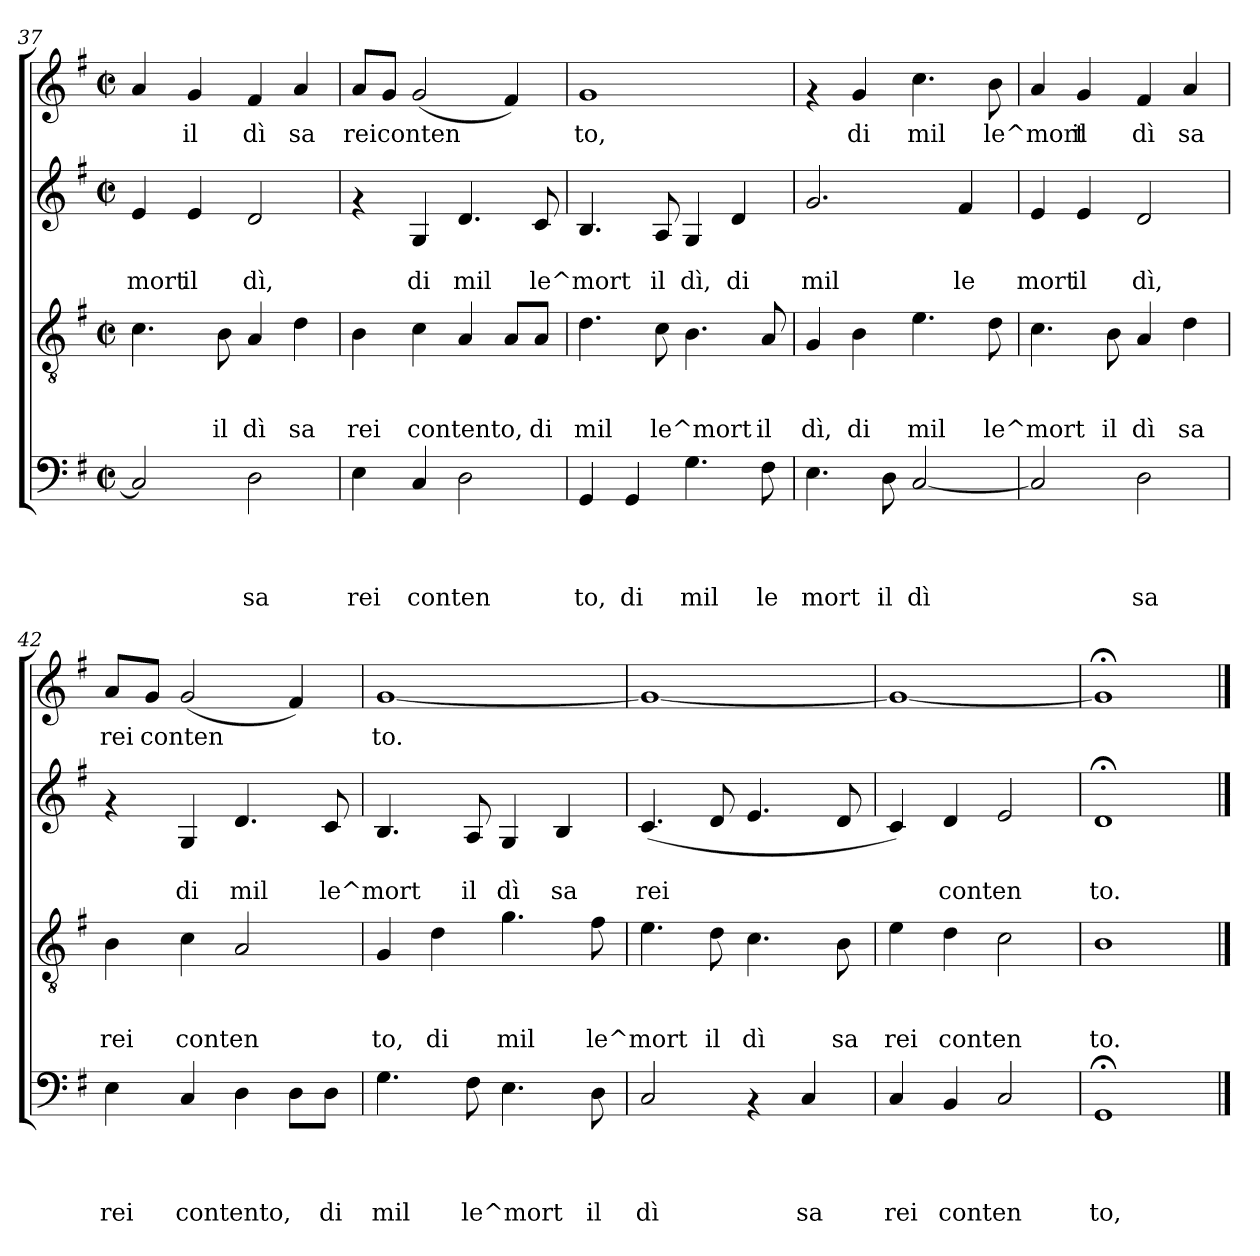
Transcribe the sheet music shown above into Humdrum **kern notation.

**kern	**text	**text	**text	**text	**kern	**text	**text	**text	**kern	**text	**text	**kern	**text
*part4	*part4	*part4	*part4	*part4	*part3	*part3	*part3	*part3	*part2	*part2	*part2	*part1	*part1
*staff4	*staff4	*staff4	*staff4	*staff4	*staff3	*staff3	*staff3	*staff3	*staff2	*staff2	*staff2	*staff1	*staff1
*clefF4	*	*	*	*	*clefGv2	*	*	*	*clefG2	*	*	*clefG2	*
*k[f#]	*	*	*	*	*k[f#]	*	*	*	*k[f#]	*	*	*k[f#]	*
*G:	*	*	*	*	*G:	*	*	*	*G:	*	*	*G:	*
*M2/2	*	*	*	*	*M2/2	*	*	*	*M2/2	*	*	*M2/2	*
*met(c|)	*	*	*	*	*met(c|)	*	*	*	*met(c|)	*	*	*met(c|)	*
=37	=37	=37	=37	=37	=37	=37	=37	=37	=37	=37	=37	=37	=37
!	!	!	!	!	!	!	!	!	!	!	!LO:LY:b	!	!
2C/]	.	.	.	.	4.c\	.	.	.	4e/	.	mort	4a/	.
!	!	!	!	!	!	!	!	!	!	!	!LO:LY:b	!	!LO:LY:b
.	.	.	.	.	.	.	.	.	4e/	.	il	4g/	il
!	!	!	!	!	!	!	!	!LO:LY:b	!	!	!	!	!
.	.	.	.	.	8B\	.	.	il	.	.	.	.	.
!	!	!	!	!LO:LY:b	!	!	!	!LO:LY:b	!	!	!LO:LY:b	!	!LO:LY:b
2D\	.	.	.	sa	4A/	.	.	dì	2d/	.	dì,	4f#/	dì
!	!	!	!	!	!	!	!	!LO:LY:b	!	!	!	!	!LO:LY:b
.	.	.	.	.	4d\	.	.	sa	.	.	.	4a/	sa
=38	=38	=38	=38	=38	=38	=38	=38	=38	=38	=38	=38	=38	=38
!	!	!	!	!LO:LY:b	!	!	!	!LO:LY:b	!	!	!	!	!LO:LY:b
4E\	.	.	.	rei	4B\	.	.	rei	4rf	.	.	8a/L	rei
!	!	!	!	!	!	!	!	!	!	!	!	!	!LO:LY:b
.	.	.	.	.	.	.	.	.	.	.	.	8g/J	conten
!	!	!	!	!LO:LY:b	!	!	!	!LO:LY:b	!	!	!LO:LY:b	!	!
4C/	.	.	.	conten	4c\	.	.	contento,	4G/	.	di	(<2g/	.
!	!	!	!	!	!	!	!	!	!	!	!LO:LY:b	!	!
2D\	.	.	.	.	4A/	.	.	.	4.d/	.	mil	.	.
.	.	.	.	.	8A/L	.	.	.	.	.	.	4f#/)	.
!	!	!	!	!	!	!	!	!LO:LY:b	!	!	!LO:LY:b	!	!
.	.	.	.	.	8A/J	.	.	di	8c/	.	le^mort	.	.
=39	=39	=39	=39	=39	=39	=39	=39	=39	=39	=39	=39	=39	=39
!	!	!	!	!LO:LY:b	!	!	!	!LO:LY:b	!	!	!	!	!LO:LY:b
4GG/	.	.	.	to,	4.d\	.	.	mil	4.B/	.	.	1g	to,
!	!	!	!	!LO:LY:b	!	!	!	!	!	!	!	!	!
4GG/	.	.	.	di	.	.	.	.	.	.	.	.	.
!	!	!	!	!	!	!	!	!LO:LY:b	!	!	!LO:LY:b	!	!
.	.	.	.	.	8c\	.	.	le^mort	8A/	.	il	.	.
!	!	!	!	!LO:LY:b	!	!	!	!	!	!	!LO:LY:b	!	!
4.G\	.	.	.	mil	4.B\	.	.	.	4G/	.	dì,	.	.
!	!	!	!	!	!	!	!	!	!	!	!LO:LY:b	!	!
.	.	.	.	.	.	.	.	.	4d/	.	di	.	.
!	!	!	!	!LO:LY:b	!	!	!	!LO:LY:b	!	!	!	!	!
8F#\	.	.	.	le	8A/	.	.	il	.	.	.	.	.
!!LO:PB:g=z
=40	=40	=40	=40	=40	=40	=40	=40	=40	=40	=40	=40	=40	=40
!	!	!	!	!LO:LY:b	!	!	!	!LO:LY:b	!	!	!LO:LY:b	!	!
4.E\	.	.	.	mort	4G/	.	.	dì,	2.g/	.	mil	4rf	.
!	!	!	!	!	!	!	!	!LO:LY:b	!	!	!	!	!LO:LY:b
.	.	.	.	.	4B\	.	.	di	.	.	.	4g/	di
!	!	!	!	!LO:LY:b	!	!	!	!	!	!	!	!	!
8D\	.	.	.	il	.	.	.	.	.	.	.	.	.
!	!	!	!	!LO:LY:b	!	!	!	!LO:LY:b	!	!	!	!	!LO:LY:b
[<2C/	.	.	.	dì	4.e\	.	.	mil	.	.	.	4.cc\	mil
!	!	!	!	!	!	!	!	!	!	!	!LO:LY:b	!	!
.	.	.	.	.	.	.	.	.	4f#/	.	le	.	.
!	!	!	!	!	!	!	!	!LO:LY:b	!	!	!	!	!LO:LY:b
.	.	.	.	.	8d\	.	.	le^mort	.	.	.	8b\	le^mort
=41	=41	=41	=41	=41	=41	=41	=41	=41	=41	=41	=41	=41	=41
!	!	!	!	!	!	!	!	!	!	!	!LO:LY:b	!	!
2C/]	.	.	.	.	4.c\	.	.	.	4e/	.	mort	4a/	.
!	!	!	!	!	!	!	!	!	!	!	!LO:LY:b	!	!LO:LY:b
.	.	.	.	.	.	.	.	.	4e/	.	il	4g/	il
!	!	!	!	!	!	!	!	!LO:LY:b	!	!	!	!	!
.	.	.	.	.	8B\	.	.	il	.	.	.	.	.
!	!	!	!	!LO:LY:b	!	!	!	!LO:LY:b	!	!	!LO:LY:b	!	!LO:LY:b
2D\	.	.	.	sa	4A/	.	.	dì	2d/	.	dì,	4f#/	dì
!	!	!	!	!	!	!	!	!LO:LY:b	!	!	!	!	!LO:LY:b
.	.	.	.	.	4d\	.	.	sa	.	.	.	4a/	sa
=42	=42	=42	=42	=42	=42	=42	=42	=42	=42	=42	=42	=42	=42
!	!	!	!	!LO:LY:b	!	!	!	!LO:LY:b	!	!	!	!	!LO:LY:b
4E\	.	.	.	rei	4B\	.	.	rei	4rf	.	.	8a/L	rei
!	!	!	!	!	!	!	!	!	!	!	!	!	!LO:LY:b
.	.	.	.	.	.	.	.	.	.	.	.	8g/J	conten
!	!	!	!	!LO:LY:b	!	!	!	!LO:LY:b	!	!	!LO:LY:b	!	!
4C/	.	.	.	contento,	4c\	.	.	conten	4G/	.	di	(<2g/	.
!	!	!	!	!	!	!	!	!	!	!	!LO:LY:b	!	!
4D\	.	.	.	.	2A/	.	.	.	4.d/	.	mil	.	.
8D\L	.	.	.	.	.	.	.	.	.	.	.	4f#/)	.
!	!	!	!	!LO:LY:b	!	!	!	!	!	!	!LO:LY:b	!	!
8D\J	.	.	.	di	.	.	.	.	8c/	.	le^mort	.	.
=43	=43	=43	=43	=43	=43	=43	=43	=43	=43	=43	=43	=43	=43
!	!	!	!	!LO:LY:b	!	!	!	!LO:LY:b	!	!	!	!	!LO:LY:b
4.G\	.	.	.	mil	4G/	.	.	to,	4.B/	.	.	[<1g	to.
!	!	!	!	!	!	!	!	!LO:LY:b	!	!	!	!	!
.	.	.	.	.	4d\	.	.	di	.	.	.	.	.
!	!	!	!	!LO:LY:b	!	!	!	!	!	!	!LO:LY:b	!	!
8F#\	.	.	.	le^mort	.	.	.	.	8A/	.	il	.	.
!	!	!	!	!	!	!	!	!LO:LY:b	!	!	!LO:LY:b	!	!
4.E\	.	.	.	.	4.g\	.	.	mil	4G/	.	dì	.	.
!	!	!	!	!	!	!	!	!	!	!	!LO:LY:b	!	!
.	.	.	.	.	.	.	.	.	4B/	.	sa	.	.
!	!	!	!	!LO:LY:b	!	!	!	!LO:LY:b	!	!	!	!	!
8D\	.	.	.	il	8f#\	.	.	le^mort	.	.	.	.	.
=44	=44	=44	=44	=44	=44	=44	=44	=44	=44	=44	=44	=44	=44
!	!	!	!	!LO:LY:b	!	!	!	!	!	!	!LO:LY:b	!	!
2C/	.	.	.	dì	4.e\	.	.	.	(<4.c/	.	rei	1g_	.
!	!	!	!	!	!	!	!	!LO:LY:b	!	!	!	!	!
.	.	.	.	.	8d\	.	.	il	8d/	.	.	.	.
!	!	!	!	!	!	!	!	!LO:LY:b	!	!	!	!	!
4rAA	.	.	.	.	4.c\	.	.	dì	4.e/	.	.	.	.
!	!	!	!	!LO:LY:b	!	!	!	!	!	!	!	!	!
4C/	.	.	.	sa	.	.	.	.	.	.	.	.	.
!	!	!	!	!	!	!	!	!LO:LY:b	!	!	!	!	!
.	.	.	.	.	8B\	.	.	sa	8d/	.	.	.	.
=45	=45	=45	=45	=45	=45	=45	=45	=45	=45	=45	=45	=45	=45
!	!	!	!	!LO:LY:b	!	!	!	!LO:LY:b	!	!	!	!	!
4C/	.	.	.	rei	4e\	.	.	rei	4c/)	.	.	1g_	.
!	!	!	!	!LO:LY:b	!	!	!	!LO:LY:b	!	!	!LO:LY:b	!	!
4BB/	.	.	.	conten	4d\	.	.	conten	4d/	.	conten	.	.
2C/	.	.	.	.	2c\	.	.	.	2e/	.	.	.	.
=46	=46	=46	=46	=46	=46	=46	=46	=46	=46	=46	=46	=46	=46
!	!	!	!	!LO:LY:b	!	!	!	!LO:LY:b	!	!	!LO:LY:b	!	!
1GG;	.	.	.	to,	1B	.	.	to.	1d;	.	to.	1g;]	.
==	==	==	==	==	==	==	==	==	==	==	==	==	==
*-	*-	*-	*-	*-	*-	*-	*-	*-	*-	*-	*-	*-	*-
